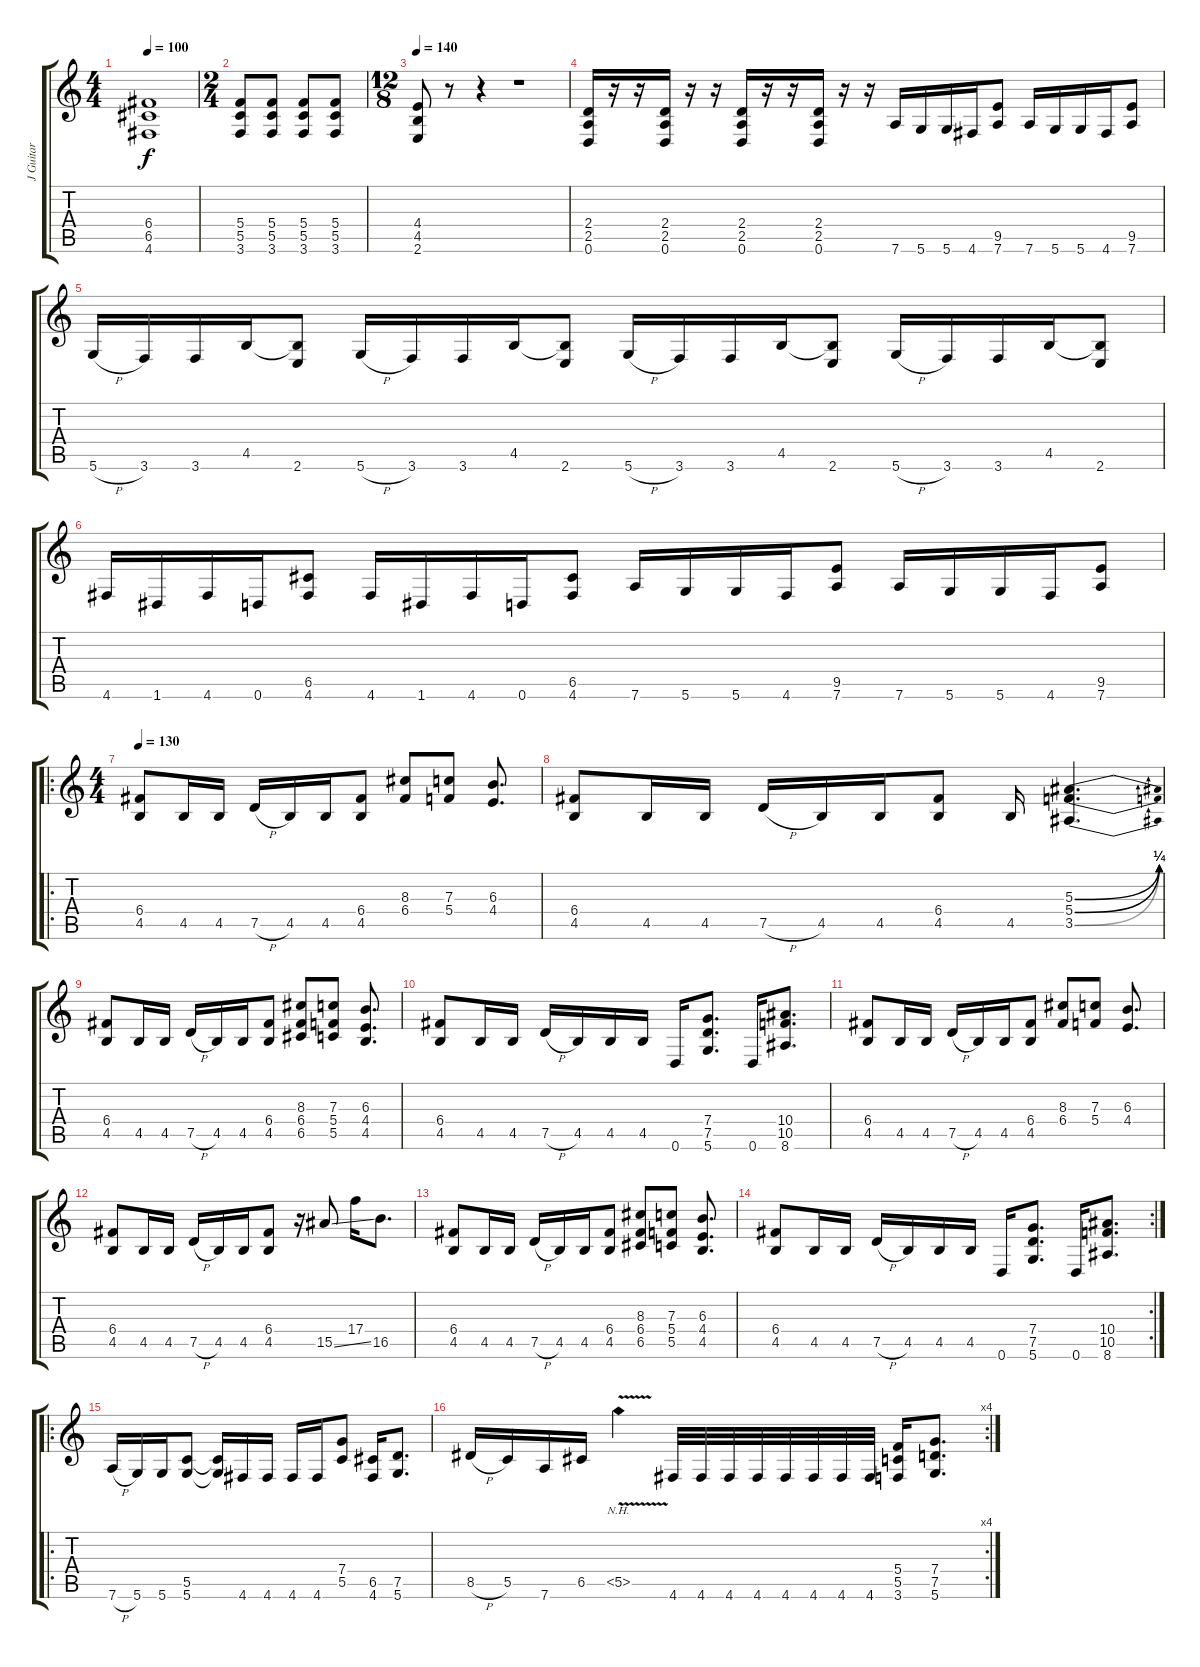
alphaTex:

\track ("J Guitar" "J Guitar") {instrument electricbasspick}
\staff {score tabs}
\tuning (D4 A3 F3 C3 G2 D2) {hide}
\ts (4 4)
\tempo 100
\clef g2
\ks c
(6.4{t} 6.5{t} 4.6{t}).1{dy f} |
\ts (2 4)
(5.4 5.5 3.6).8 (5.4 5.5 3.6).8 (5.4 5.5 3.6).8 (5.4 5.5 3.6).8 |
\ts (12 8)
\tempo 140
(4.4 4.5 2.6).8 r.8 r.4 r.1 |
(2.4 2.5 0.6).16 r.16 r.16 (2.4 2.5 0.6).16 r.16 r.16 (2.4 2.5 0.6).16 r.16 r.16 (2.4 2.5 0.6).16 r.16 r.16 7.6.16 5.6.16 5.6.16 4.6.16 (9.5 7.6).8 7.6.16 5.6.16 5.6.16 4.6.16 (9.5 7.6).8 |
5.6{h}.16 3.6.16 3.6.16 4.5.16 (4.5{t} 2.6).8 5.6{h}.16 3.6.16 3.6.16 4.5.16 (4.5{t} 2.6).8 5.6{h}.16 3.6.16 3.6.16 4.5.16 (4.5{t} 2.6).8 5.6{h}.16 3.6.16 3.6.16 4.5.16 (4.5{t} 2.6).8 |
4.6.16 1.6.16 4.6.16 0.6.16 (6.5 4.6).8 4.6.16 1.6.16 4.6.16 0.6.16 (6.5 4.6).8 7.6.16 5.6.16 5.6.16 4.6.16 (9.5 7.6).8 7.6.16 5.6.16 5.6.16 4.6.16 (9.5 7.6).8 |
\ro
\ts (4 4)
\tempo 130
(6.4 4.5).8 4.5.16 4.5.16 7.5{h}.16 4.5.16 4.5.16 (6.4 4.5).8 (8.3 6.4).8 (7.3 5.4).8 (6.3 4.4).8{d} |
(6.4 4.5).8 4.5.16 4.5.16 7.5{h}.16 4.5.16 4.5.16 (6.4 4.5).8 4.5.16 (5.3{be (bend 0 0 60 1)} 5.4{be (bend 0 0 60 1)} 3.5{be (bend 0 0 60 1)}).4{d} |
(6.4 4.5).8 4.5.16 4.5.16 7.5{h}.16 4.5.16 4.5.16 (6.4 4.5).8 (8.3 6.4 6.5).8 (7.3 5.4 5.5).8 (6.3 4.4 4.5).8{d} |
(6.4 4.5).8 4.5.16 4.5.16 7.5{h}.16 4.5.16 4.5.16 4.5.16 0.6.16 (7.4 7.5 5.6).8{d} 0.6.16 (10.4 10.5 8.6).8{d} |
(6.4 4.5).8 4.5.16 4.5.16 7.5{h}.16 4.5.16 4.5.16 (6.4 4.5).8 (8.3 6.4).8 (7.3 5.4).8 (6.3 4.4).8{d} |
(6.4 4.5).8 4.5.16 4.5.16 7.5{h}.16 4.5.16 4.5.16 (6.4 4.5).8 r.16 15.5{ss}.8 17.4.16 16.5.8{d} |
(6.4 4.5).8 4.5.16 4.5.16 7.5{h}.16 4.5.16 4.5.16 (6.4 4.5).8 (8.3 6.4 6.5).8 (7.3 5.4 5.5).8 (6.3 4.4 4.5).8{d} |
\rc 2
(6.4 4.5).8 4.5.16 4.5.16 7.5{h}.16 4.5.16 4.5.16 4.5.16 0.6.16 (7.4 7.5 5.6).8{d} 0.6.16 (10.4 10.5 8.6).8{d} |
\ro
7.6{h}.16 5.6.16 5.6.16 (5.5 5.6).8 (5.5{t} 5.6{t}).16 4.6.16 4.6.16 4.6.16 4.6.16 (7.4 5.5).8 (6.5 4.6).16 (7.5 5.6).8{d} |
\rc 4
8.5{h}.16 5.5.16 7.6.16 6.5.16 5.5{nh v}.4 4.6.32 4.6.32 4.6.32 4.6.32 4.6.32 4.6.32 4.6.32 4.6.32 (5.4 5.5 3.6).16 (7.4 7.5 5.6).8{d}
